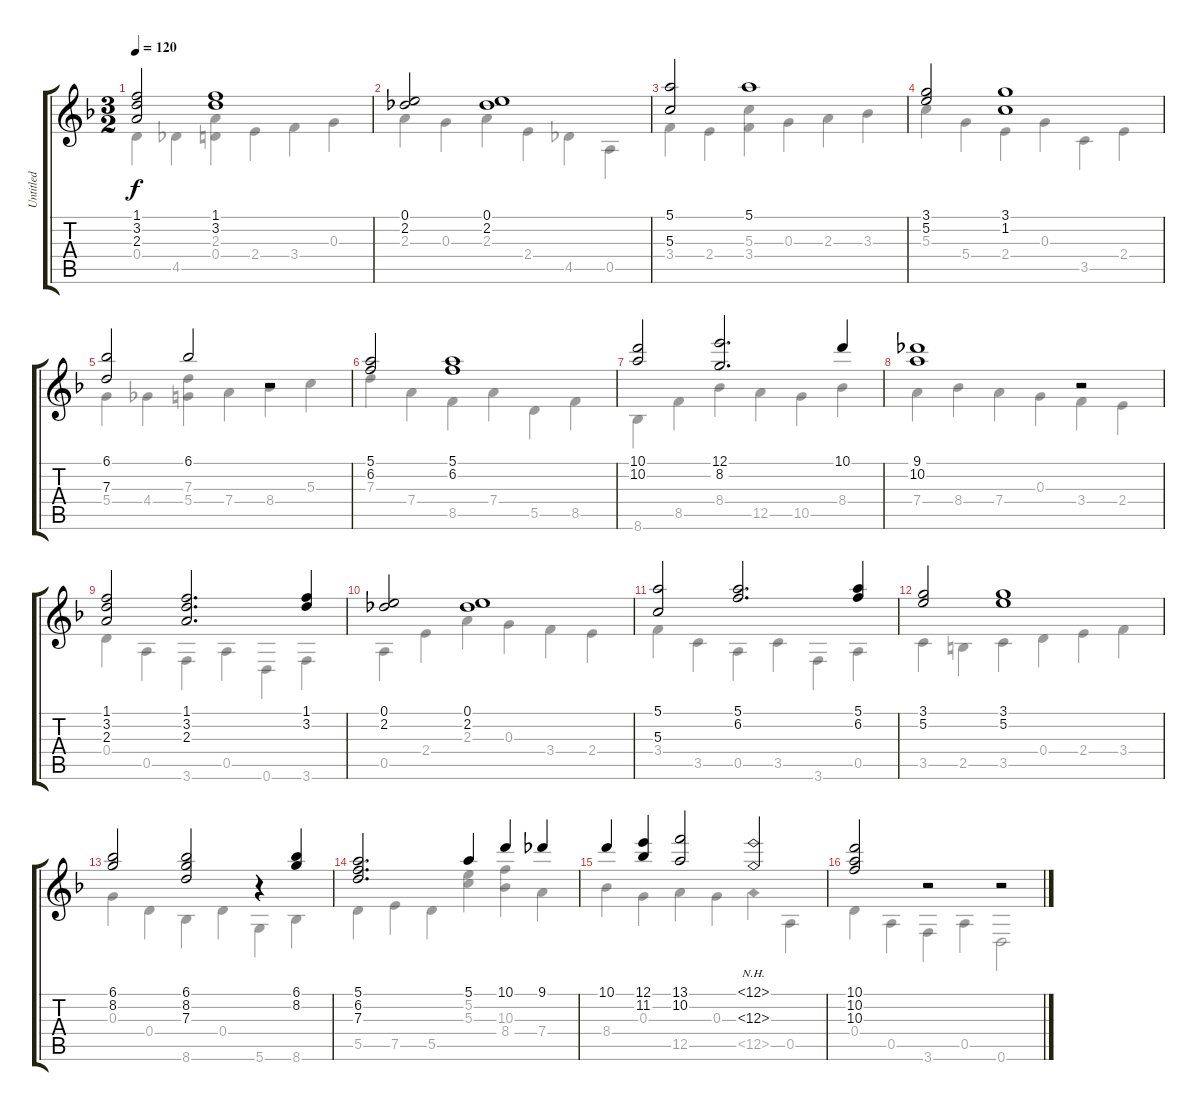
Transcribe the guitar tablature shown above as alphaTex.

\track ("Untitled" "Untitled") {instrument acousticguitarnylon}
\staff {score tabs}
\tuning (E4 B3 G3 D3 A2 D2) {hide}
\voice
\ts (3 2)
\tempo 120
\clef g2
\ks f
(1.1 3.2 2.3).2{dy f} (1.1 3.2).1 |
(0.1 2.2).2 (0.1 2.2).1 |
(5.1 5.3).2 5.1.1 |
(3.1 5.2).2 (3.1 1.2).1 |
(6.1 7.3).2 6.1.2 r.2 |
(5.1 6.2).2 (5.1 6.2).1 |
(10.1 10.2).2 (12.1 8.2).2{d} 10.1.4 |
(9.1 10.2).1 r.2 |
(1.1 3.2 2.3).2 (1.1 3.2 2.3).2{d} (1.1 3.2).4 |
(0.1 2.2).2 (0.1 2.2).1 |
(5.1 5.3).2 (5.1 6.2).2{d} (5.1 6.2).4 |
(3.1 5.2).2 (3.1 5.2).1 |
(6.1 8.2).2 (6.1 8.2 7.3).2 r.4 (6.1 8.2).4 |
(5.1 6.2 7.3).2{d} 5.1.4 10.1.4 9.1.4 |
10.1.4 (12.1 11.2).4 (13.1 10.2).2 (12.1{nh} 12.3{nh}).2 |
(10.1 10.2 10.3).2 r.2 r.2
\voice
\clef g2
\ottava regular
\simile none
\ks f
0.4.4{dy f} 4.5.4 (2.3 0.4).4 2.4.4 3.4.4 0.3.4 |
2.3.4 0.3.4 2.3.4 2.4.4 4.5.4 0.5.4 |
3.4.4 2.4.4 (5.3 3.4).4 0.3.4 2.3.4 3.3.4 |
5.3.4 5.4.4 2.4.4 0.3.4 3.5.4 2.4.4 |
5.4.4 4.4.4 (7.3 5.4).4 7.4.4 8.4.4 5.3.4 |
7.3.4 7.4.4 8.5.4 7.4.4 5.5.4 8.5.4 |
8.6.4 8.5.4 8.4.4 12.5.4 10.5.4 8.4.4 |
7.4.4 8.4.4 7.4.4 0.3.4 3.4.4 2.4.4 |
0.4.4 0.5.4 3.6.4 0.5.4 0.6.4 3.6.4 |
0.5.4 2.4.4 2.3.4 0.3.4 3.4.4 2.4.4 |
3.4.4 3.5.4 0.5.4 3.5.4 3.6.4 0.5.4 |
3.5.4 2.5.4 3.5.4 0.4.4 2.4.4 3.4.4 |
0.3.4 0.4.4 8.6.4 0.4.4 5.6.4 8.6.4 |
5.5.4 7.5.4 5.5.4 (5.2 5.3).4 (10.3 8.4).4 7.4.4 |
8.4.4 0.3.4 12.5.4 0.3.4 12.5{nh}.4 0.5.4 |
0.4.4 0.5.4 3.6.4 0.5.4 0.6.2
